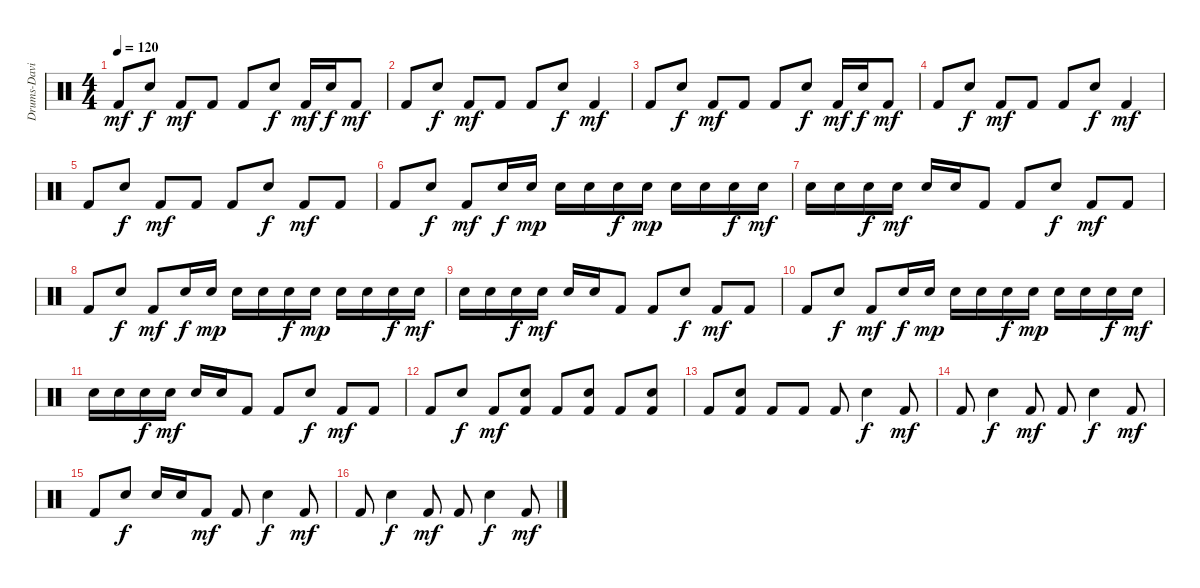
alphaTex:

\track ("Drums-David Grohl" "Drums-Davi") {instrument percussion}
\staff {score}
\articulation defaults
\ts (4 4)
\tempo 120
\clef neutral
\ks c "Kick (hit) 2".8{dy mf} "Snare (hit) 2".8{dy f} "Kick (hit) 2".8{dy mf} "Kick (hit) 2".8 "Kick (hit) 2".8 "Snare (hit) 2".8{dy f} "Kick (hit) 2".16{dy mf} "Snare (hit) 2".16{dy f} "Kick (hit) 2".8{dy mf}
|
"Kick (hit) 2".8 "Snare (hit) 2".8{dy f} "Kick (hit) 2".8{dy mf} "Kick (hit) 2".8 "Kick (hit) 2".8 "Snare (hit) 2".8{dy f} "Kick (hit) 2".4{dy mf} |
"Kick (hit) 2".8 "Snare (hit) 2".8{dy f} "Kick (hit) 2".8{dy mf} "Kick (hit) 2".8 "Kick (hit) 2".8 "Snare (hit) 2".8{dy f} "Kick (hit) 2".16{dy mf} "Snare (hit) 2".16{dy f} "Kick (hit) 2".8{dy mf} |
"Kick (hit) 2".8 "Snare (hit) 2".8{dy f} "Kick (hit) 2".8{dy mf} "Kick (hit) 2".8 "Kick (hit) 2".8 "Snare (hit) 2".8{dy f} "Kick (hit) 2".4{dy mf} |
"Kick (hit) 2".8 "Snare (hit) 2".8{dy f} "Kick (hit) 2".8{dy mf} "Kick (hit) 2".8 "Kick (hit) 2".8 "Snare (hit) 2".8{dy f} "Kick (hit) 2".8{dy mf} "Kick (hit) 2".8 |
"Kick (hit) 2".8 "Snare (hit) 2".8{dy f} "Kick (hit) 2".8{dy mf} "Snare (hit) 2".16{dy f} "Snare (hit) 2".16{dy mp} "Snare (hit) 2".16 "Snare (hit) 2".16 "Snare (hit) 2".16{dy f} "Snare (hit) 2".16{dy mp} "Snare (hit) 2".16 "Snare (hit) 2".16 "Snare (hit) 2".16{dy f} "Snare (hit) 2".16{dy mf} |
"Snare (hit) 2".16 "Snare (hit) 2".16 "Snare (hit) 2".16{dy f} "Snare (hit) 2".16{dy mf} "Snare (hit) 2".16 "Snare (hit) 2".16 "Kick (hit) 2".8 "Kick (hit) 2".8 "Snare (hit) 2".8{dy f} "Kick (hit) 2".8{dy mf} "Kick (hit) 2".8 |
"Kick (hit) 2".8 "Snare (hit) 2".8{dy f} "Kick (hit) 2".8{dy mf} "Snare (hit) 2".16{dy f} "Snare (hit) 2".16{dy mp} "Snare (hit) 2".16 "Snare (hit) 2".16 "Snare (hit) 2".16{dy f} "Snare (hit) 2".16{dy mp} "Snare (hit) 2".16 "Snare (hit) 2".16 "Snare (hit) 2".16{dy f} "Snare (hit) 2".16{dy mf} |
"Snare (hit) 2".16 "Snare (hit) 2".16 "Snare (hit) 2".16{dy f} "Snare (hit) 2".16{dy mf} "Snare (hit) 2".16 "Snare (hit) 2".16 "Kick (hit) 2".8 "Kick (hit) 2".8 "Snare (hit) 2".8{dy f} "Kick (hit) 2".8{dy mf} "Kick (hit) 2".8 |
"Kick (hit) 2".8 "Snare (hit) 2".8{dy f} "Kick (hit) 2".8{dy mf} "Snare (hit) 2".16{dy f} "Snare (hit) 2".16{dy mp} "Snare (hit) 2".16 "Snare (hit) 2".16 "Snare (hit) 2".16{dy f} "Snare (hit) 2".16{dy mp} "Snare (hit) 2".16 "Snare (hit) 2".16 "Snare (hit) 2".16{dy f} "Snare (hit) 2".16{dy mf} |
"Snare (hit) 2".16 "Snare (hit) 2".16 "Snare (hit) 2".16{dy f} "Snare (hit) 2".16{dy mf} "Snare (hit) 2".16 "Snare (hit) 2".16 "Kick (hit) 2".8 "Kick (hit) 2".8 "Snare (hit) 2".8{dy f} "Kick (hit) 2".8{dy mf} "Kick (hit) 2".8 |
"Kick (hit) 2".8 "Snare (hit) 2".8{dy f} "Kick (hit) 2".8{dy mf} ("Snare (hit) 2" "Kick (hit) 2").8 "Kick (hit) 2".8 ("Snare (hit) 2" "Kick (hit) 2").8 "Kick (hit) 2".8 ("Snare (hit) 2" "Kick (hit) 2").8 |
"Kick (hit) 2".8 ("Snare (hit) 2" "Kick (hit) 2").8 "Kick (hit) 2".8 "Kick (hit) 2".8 "Kick (hit) 2".8 "Snare (hit) 2".4{dy f} "Kick (hit) 2".8{dy mf} |
"Kick (hit) 2".8 "Snare (hit) 2".4{dy f} "Kick (hit) 2".8{dy mf} "Kick (hit) 2".8 "Snare (hit) 2".4{dy f} "Kick (hit) 2".8{dy mf} |
"Kick (hit) 2".8 "Snare (hit) 2".8{dy f} "Snare (hit) 2".16 "Snare (hit) 2".16 "Kick (hit) 2".8{dy mf} "Kick (hit) 2".8 "Snare (hit) 2".4{dy f} "Kick (hit) 2".8{dy mf} |
"Kick (hit) 2".8 "Snare (hit) 2".4{dy f} "Kick (hit) 2".8{dy mf} "Kick (hit) 2".8 "Snare (hit) 2".4{dy f} "Kick (hit) 2".8{dy mf}
